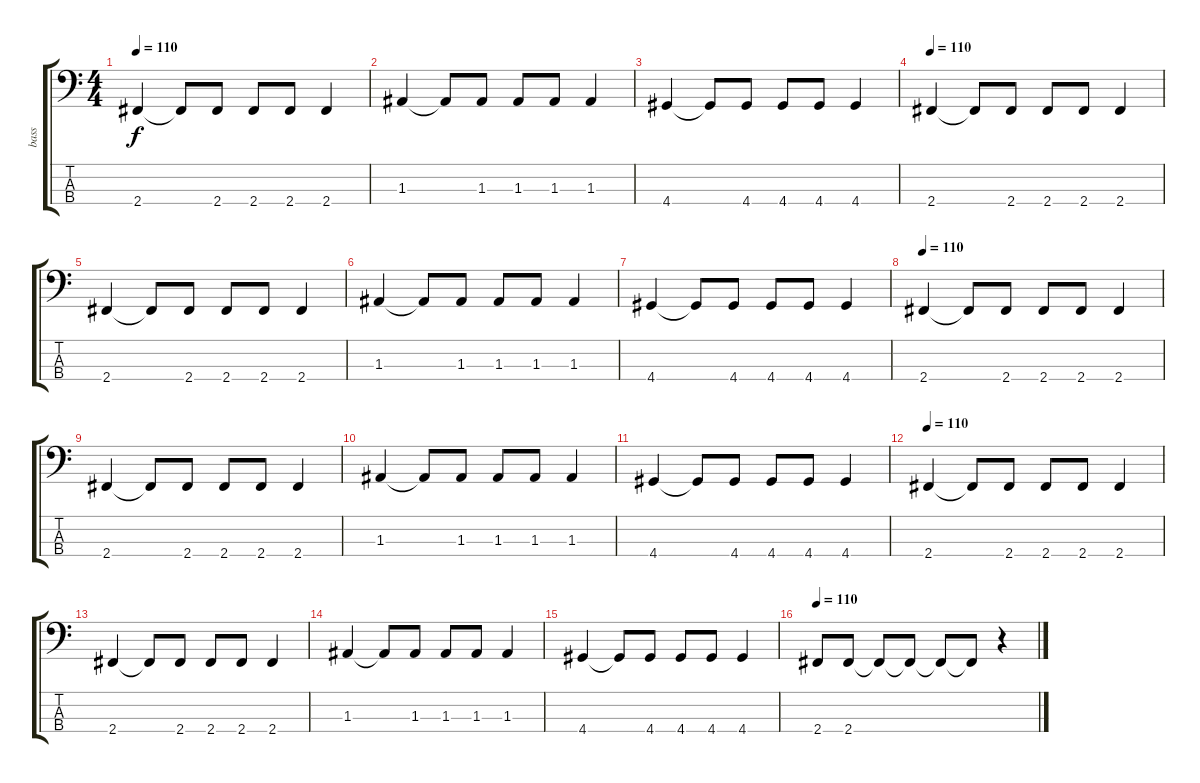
\track ("bass" "bass") {instrument electricbassfinger}
\staff {score tabs}
\tuning (G2 D2 A1 E1) {hide}
\ts (4 4)
\tempo 110
\clef f4
\ks c
2.4.4{dy f} 2.4{t}.8 2.4.8 2.4.8 2.4.8 2.4.4 |
1.3.4 1.3{t}.8 1.3.8 1.3.8 1.3.8 1.3.4 |
4.4.4 4.4{t}.8 4.4.8 4.4.8 4.4.8 4.4.4 |
\tempo 110
2.4.4 2.4{t}.8 2.4.8 2.4.8 2.4.8 2.4.4 |
2.4.4 2.4{t}.8 2.4.8 2.4.8 2.4.8 2.4.4 |
1.3.4 1.3{t}.8 1.3.8 1.3.8 1.3.8 1.3.4 |
4.4.4 4.4{t}.8 4.4.8 4.4.8 4.4.8 4.4.4 |
\tempo 110
2.4.4 2.4{t}.8 2.4.8 2.4.8 2.4.8 2.4.4 |
2.4.4 2.4{t}.8 2.4.8 2.4.8 2.4.8 2.4.4 |
1.3.4 1.3{t}.8 1.3.8 1.3.8 1.3.8 1.3.4 |
4.4.4 4.4{t}.8 4.4.8 4.4.8 4.4.8 4.4.4 |
\tempo 110
2.4.4 2.4{t}.8 2.4.8 2.4.8 2.4.8 2.4.4 |
2.4.4 2.4{t}.8 2.4.8 2.4.8 2.4.8 2.4.4 |
1.3.4 1.3{t}.8 1.3.8 1.3.8 1.3.8 1.3.4 |
4.4.4 4.4{t}.8 4.4.8 4.4.8 4.4.8 4.4.4 |
\tempo 110
2.4.8 2.4.8 2.4{t}.8 2.4{t}.8 2.4{t}.8 2.4{t}.8 r.4
